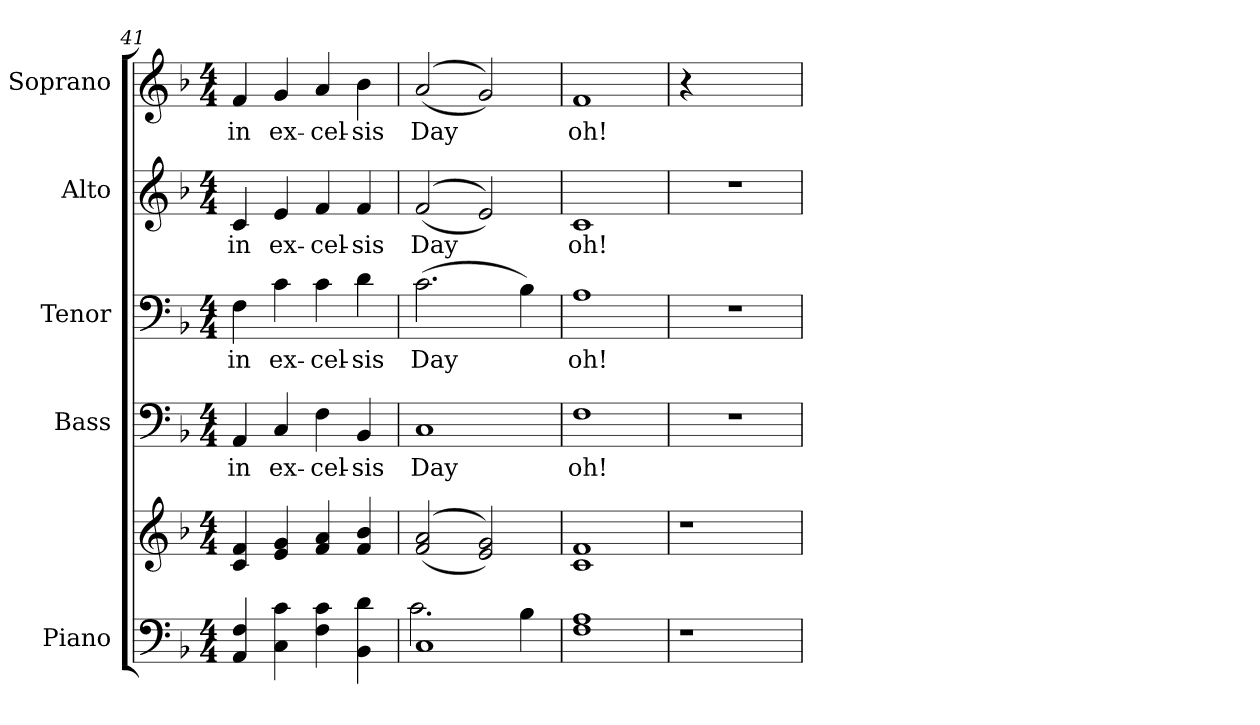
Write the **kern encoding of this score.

**kern	**kern	**kern	**text	**kern	**text	**kern	**text	**kern	**text
*part5	*part5	*part4	*part4	*part3	*part3	*part2	*part2	*part1	*part1
*staff6	*staff5	*staff4	*staff4	*staff3	*staff3	*staff2	*staff2	*staff1	*staff1
*I"Piano	*	*I"Bass	*	*I"Tenor	*	*I"Alto	*	*I"Soprano	*
*I'Pno.	*	*I'B.	*	*I'T.	*	*I'A.	*	*I'S.	*
*clefF4	*clefG2	*clefF4	*	*clefF4	*	*clefG2	*	*clefG2	*
*k[b-]	*k[b-]	*k[b-]	*	*k[b-]	*	*k[b-]	*	*k[b-]	*
*F:	*F:	*F:	*	*F:	*	*F:	*	*F:	*
*M4/4	*M4/4	*M4/4	*	*M4/4	*	*M4/4	*	*M4/4	*
=41	=41	=41	=41	=41	=41	=41	=41	=41	=41
!	!	!	!LO:LY:b:color=#000000	!	!	!	!	!	!
!	!	!	!	!	!LO:LY:b:color=#000000	!	!	!	!
!	!	!	!	!	!	!	!LO:LY:b:color=#000000	!	!
!	!	!	!	!	!	!	!	!	!LO:LY:b:color=#000000
4AAi/ 4Fi	4ci/ 4fi	4AAi/	in	4Fi\	in	4ci/	in	4fi/	in
!	!	!	!LO:LY:b:color=#000000	!	!	!	!	!	!
!	!	!	!	!	!LO:LY:b:color=#000000	!	!	!	!
!	!	!	!	!	!	!	!LO:LY:b:color=#000000	!	!
!	!	!	!	!	!	!	!	!	!LO:LY:b:color=#000000
4Ci\ 4ci	4ei/ 4gi	4Ci/	ex-	4ci\	ex-	4ei/	ex-	4gi/	ex-
!	!	!	!LO:LY:b:color=#000000	!	!	!	!	!	!
!	!	!	!	!	!LO:LY:b:color=#000000	!	!	!	!
!	!	!	!	!	!	!	!LO:LY:b:color=#000000	!	!
!	!	!	!	!	!	!	!	!	!LO:LY:b:color=#000000
4Fi\ 4ci	4fi/ 4ai	4Fi\	-cel-	4ci\	-cel-	4fi/	-cel-	4ai/	-cel-
!	!	!	!LO:LY:b:color=#000000	!	!	!	!	!	!
!	!	!	!	!	!LO:LY:b:color=#000000	!	!	!	!
!	!	!	!	!	!	!	!LO:LY:b:color=#000000	!	!
!	!	!	!	!	!	!	!	!	!LO:LY:b:color=#000000
4BB-i\ 4di	4fi/ 4b-i	4BB-i/	-sis	4di\	-sis	4fi/	-sis	4b-i\	-sis
!!LO:PB:g=z
=42	=42	=42	=42	=42	=42	=42	=42	=42	=42
*^	*	*	*	*	*	*	*	*	*
!	!	!	!	!LO:LY:b:color=#000000	!	!	!	!	!	!
!	!	!	!	!	!	!LO:LY:b:color=#000000	!	!	!	!
!	!	!	!	!	!	!	!	!LO:LY:b:color=#000000	!	!
!	!	!	!	!	!	!	!	!	!	!LO:LY:b:color=#000000
1Ci	2.ci\	((2fi/ 2ai	1Ci	Day	(2.ci\	Day	((2fi/	Day	((2ai/	Day
.	.	2ei/ 2gi))	.	.	.	.	2ei/))	.	2gi/))	.
.	4B-i\	.	.	.	4B-i\)	.	.	.	.	.
*v	*v	*	*	*	*	*	*	*	*	*
=43	=43	=43	=43	=43	=43	=43	=43	=43	=43
*^	*	*	*	*	*	*	*	*	*
!	!	!	!	!LO:LY:b:color=#000000	!	!	!	!	!	!
*v	*v	*	*	*	*	*	*	*	*	*
*^	*	*	*	*	*	*	*	*	*
!	!	!	!	!	!	!LO:LY:b:color=#000000	!	!	!	!
*v	*v	*	*	*	*	*	*	*	*	*
*^	*	*	*	*	*	*	*	*	*
!	!	!	!	!	!	!	!	!LO:LY:b:color=#000000	!	!
*v	*v	*	*	*	*	*	*	*	*	*
*^	*	*	*	*	*	*	*	*	*
!	!	!	!	!	!	!	!	!	!	!LO:LY:b:color=#000000
*v	*v	*	*	*	*	*	*	*	*	*
1Fi 1Ai	1ci 1fi	1Fi	oh!	1Ai	oh!	1ci	oh!	1fi	oh!
!!LO:PB:g=z
=44	=44	=44	=44	=44	=44	=44	=44	=44	=44
!LO:N:vis=1	!LO:N:vis=1	!LO:N:vis=1	!	!LO:N:vis=1	!	!LO:N:vis=1	!	!	!
4r	4r	1r	.	1r	.	1r	.	4r	.
2.ryy	2.ryy	.	.	.	.	.	.	2.ryy	.
=	=	=	=	=	=	=	=	=	=
*-	*-	*-	*-	*-	*-	*-	*-	*-	*-
